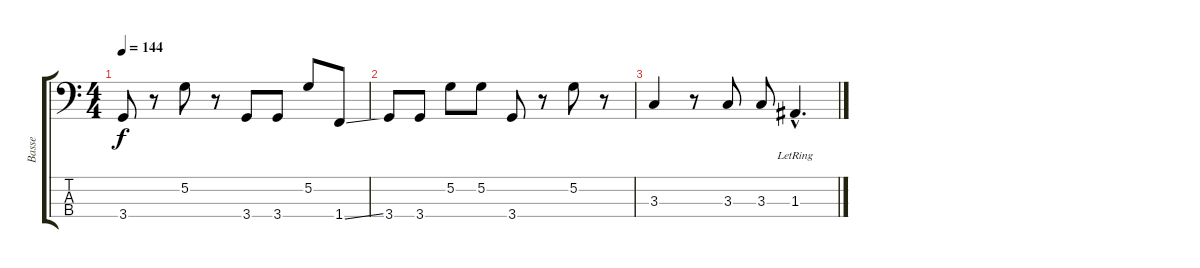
\track ("Basse" "Basse") {instrument electricbassfinger}
\staff {score tabs}
\tuning (G2 D2 A1 E1) {hide}
\ts (4 4)
\tempo 144
\clef f4
\ks c
3.4.8{dy f} r.8 5.2.8 r.8 3.4.8 3.4.8 5.2.8 1.4{ss}.8 |
3.4.8 3.4.8 5.2.8 5.2.8 3.4.8 r.8 5.2.8 r.8 |
3.3.4 r.8 3.3.8 3.3.8 1.3{hac lr}.4{d}
